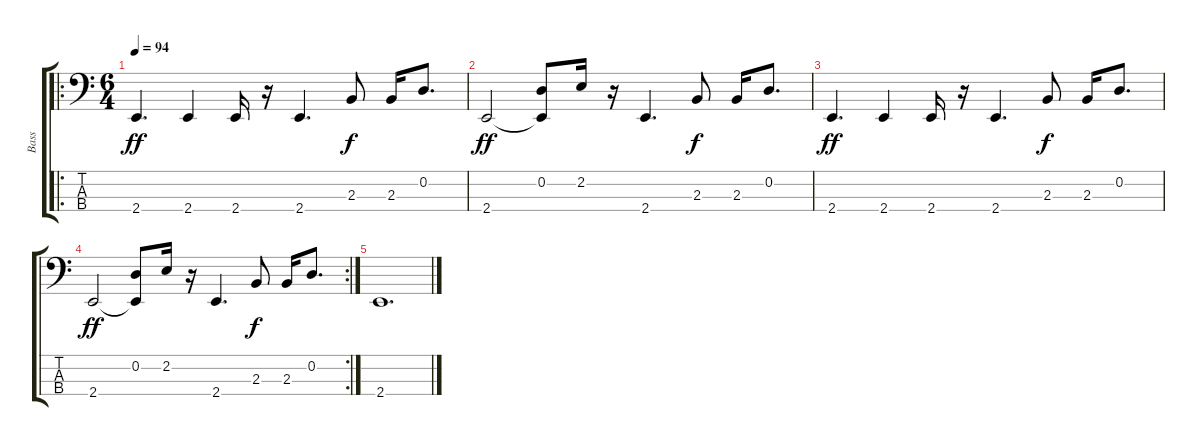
\track ("Bass" "Bass") {instrument electricbassfinger}
\staff {score tabs}
\tuning (G2 D2 A1 D1) {hide}
\ro
\ts (6 4)
\tempo 94
\clef f4
\ks c
2.4.4{d dy ff} 2.4.4 2.4.16 r.16 2.4.4{d} 2.3.8{dy f} 2.3.16 0.2.8{d} |
2.4.2{dy ff} (0.2 2.4{t}).8 2.2.16 r.16 2.4.4{d} 2.3.8{dy f} 2.3.16 0.2.8{d} |
2.4.4{d dy ff} 2.4.4 2.4.16 r.16 2.4.4{d} 2.3.8{dy f} 2.3.16 0.2.8{d} |
\rc 2
2.4.2{dy ff} (0.2 2.4{t}).8 2.2.16 r.16 2.4.4{d} 2.3.8{dy f} 2.3.16 0.2.8{d} |
2.4.1{d}
